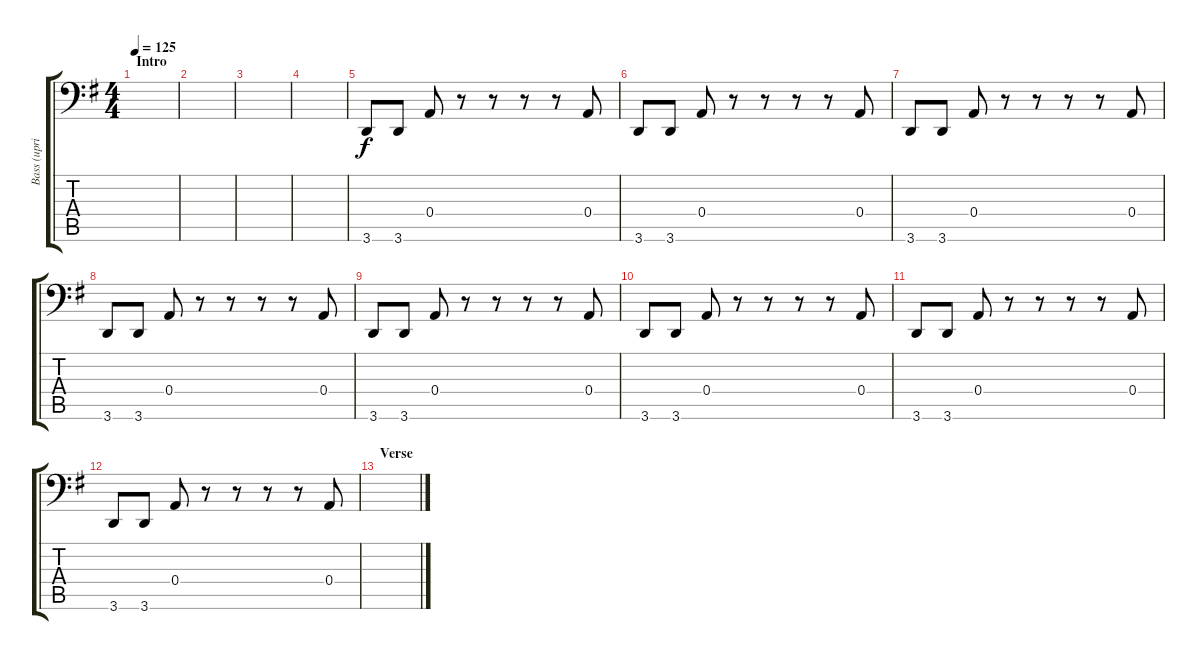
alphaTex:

\track ("Bass (upright cause its indie)" "Bass (upri") {instrument acousticbass}
\staff {score tabs}
\tuning (C3 G2 D2 A1 E1 B0) {hide}
\ts (4 4)
\section ("" "Intro")
\tempo 125
\clef f4
\ks g
|
|
|
|
3.6.8 3.6.8 0.4.8 r.8 r.8 r.8 r.8 0.4.8 |
3.6.8 3.6.8 0.4.8 r.8 r.8 r.8 r.8 0.4.8 |
3.6.8 3.6.8 0.4.8 r.8 r.8 r.8 r.8 0.4.8 |
3.6.8 3.6.8 0.4.8 r.8 r.8 r.8 r.8 0.4.8 |
3.6.8 3.6.8 0.4.8 r.8 r.8 r.8 r.8 0.4.8 |
3.6.8 3.6.8 0.4.8 r.8 r.8 r.8 r.8 0.4.8 |
3.6.8 3.6.8 0.4.8 r.8 r.8 r.8 r.8 0.4.8 |
3.6.8 3.6.8 0.4.8 r.8 r.8 r.8 r.8 0.4.8 |
\section ("" "Verse")
